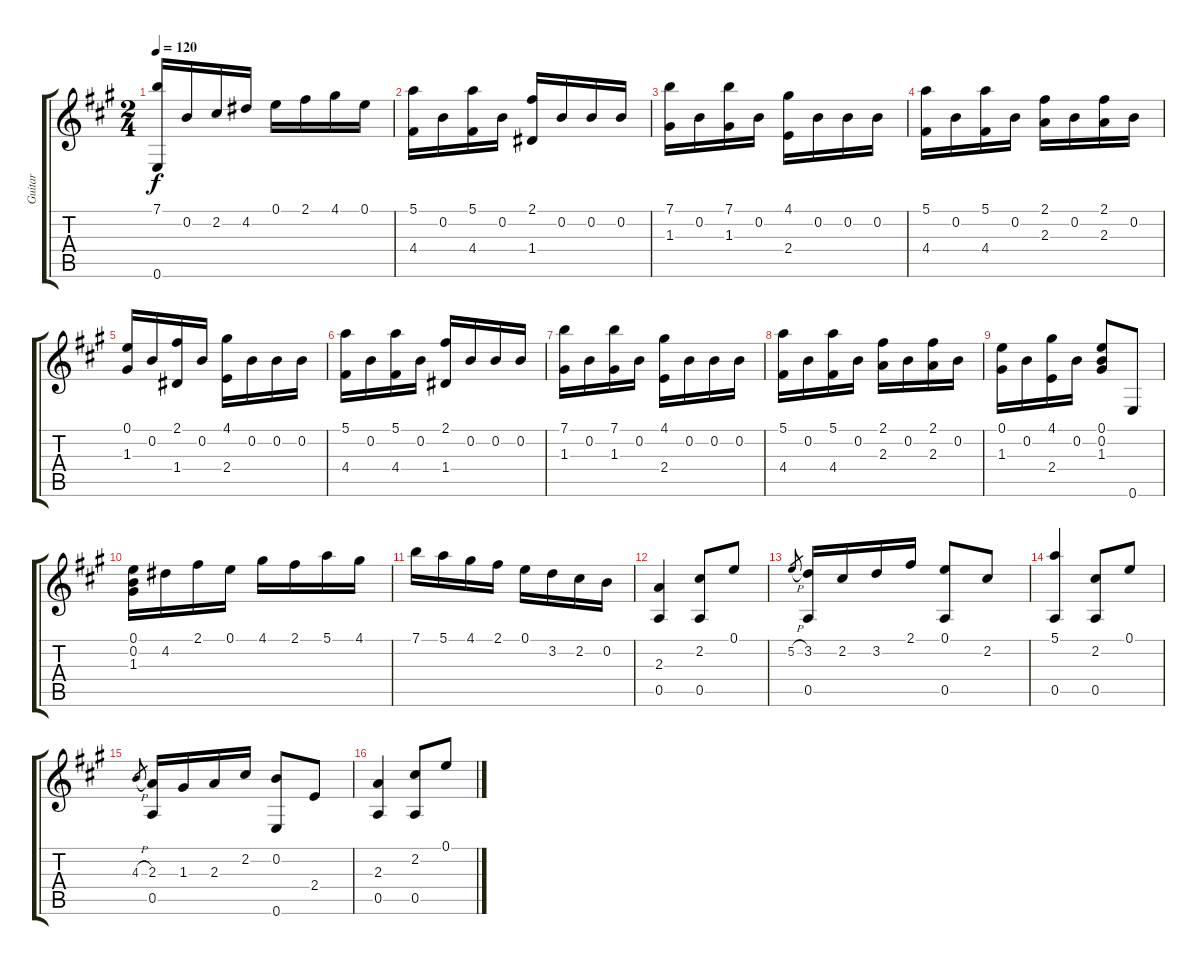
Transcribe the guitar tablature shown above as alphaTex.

\track ("Guitar" "Guitar") {instrument acousticguitarnylon}
\staff {score tabs}
\tuning (E4 B3 G3 D3 A2 E2) {hide}
\ts (2 4)
\tempo 120
\clef g2
\ks a
(7.1 0.6).16{dy f} 0.2.16 2.2.16 4.2.16 0.1.16 2.1.16 4.1.16 0.1.16 |
(5.1 4.4).16 0.2.16 (5.1 4.4).16 0.2.16 (2.1 1.4).16 0.2.16 0.2.16 0.2.16 |
(7.1 1.3).16 0.2.16 (7.1 1.3).16 0.2.16 (4.1 2.4).16 0.2.16 0.2.16 0.2.16 |
(5.1 4.4).16 0.2.16 (5.1 4.4).16 0.2.16 (2.1 2.3).16 0.2.16 (2.1 2.3).16 0.2.16 |
(0.1 1.3).16 0.2.16 (2.1 1.4).16 0.2.16 (4.1 2.4).16 0.2.16 0.2.16 0.2.16 |
(5.1 4.4).16 0.2.16 (5.1 4.4).16 0.2.16 (2.1 1.4).16 0.2.16 0.2.16 0.2.16 |
(7.1 1.3).16 0.2.16 (7.1 1.3).16 0.2.16 (4.1 2.4).16 0.2.16 0.2.16 0.2.16 |
(5.1 4.4).16 0.2.16 (5.1 4.4).16 0.2.16 (2.1 2.3).16 0.2.16 (2.1 2.3).16 0.2.16 |
(0.1 1.3).16 0.2.16 (4.1 2.4).16 0.2.16 (0.1 0.2 1.3).8 0.6.8 |
(0.1 0.2 1.3).16 4.2.16 2.1.16 0.1.16 4.1.16 2.1.16 5.1.16 4.1.16 |
7.1.16 5.1.16 4.1.16 2.1.16 0.1.16 3.2.16 2.2.16 0.2.16 |
(2.3 0.5).4 (2.2 0.5).8 0.1.8 |
5.2{h}.8{gr} (3.2 0.5).16 2.2.16 3.2.16 2.1.16 (0.1 0.5).8 2.2.8 |
(5.1 0.5).4 (2.2 0.5).8 0.1.8 |
4.3{h}.8{gr} (2.3 0.5).16 1.3.16 2.3.16 2.2.16 (0.2 0.6).8 2.4.8 |
(2.3 0.5).4 (2.2 0.5).8 0.1.8
